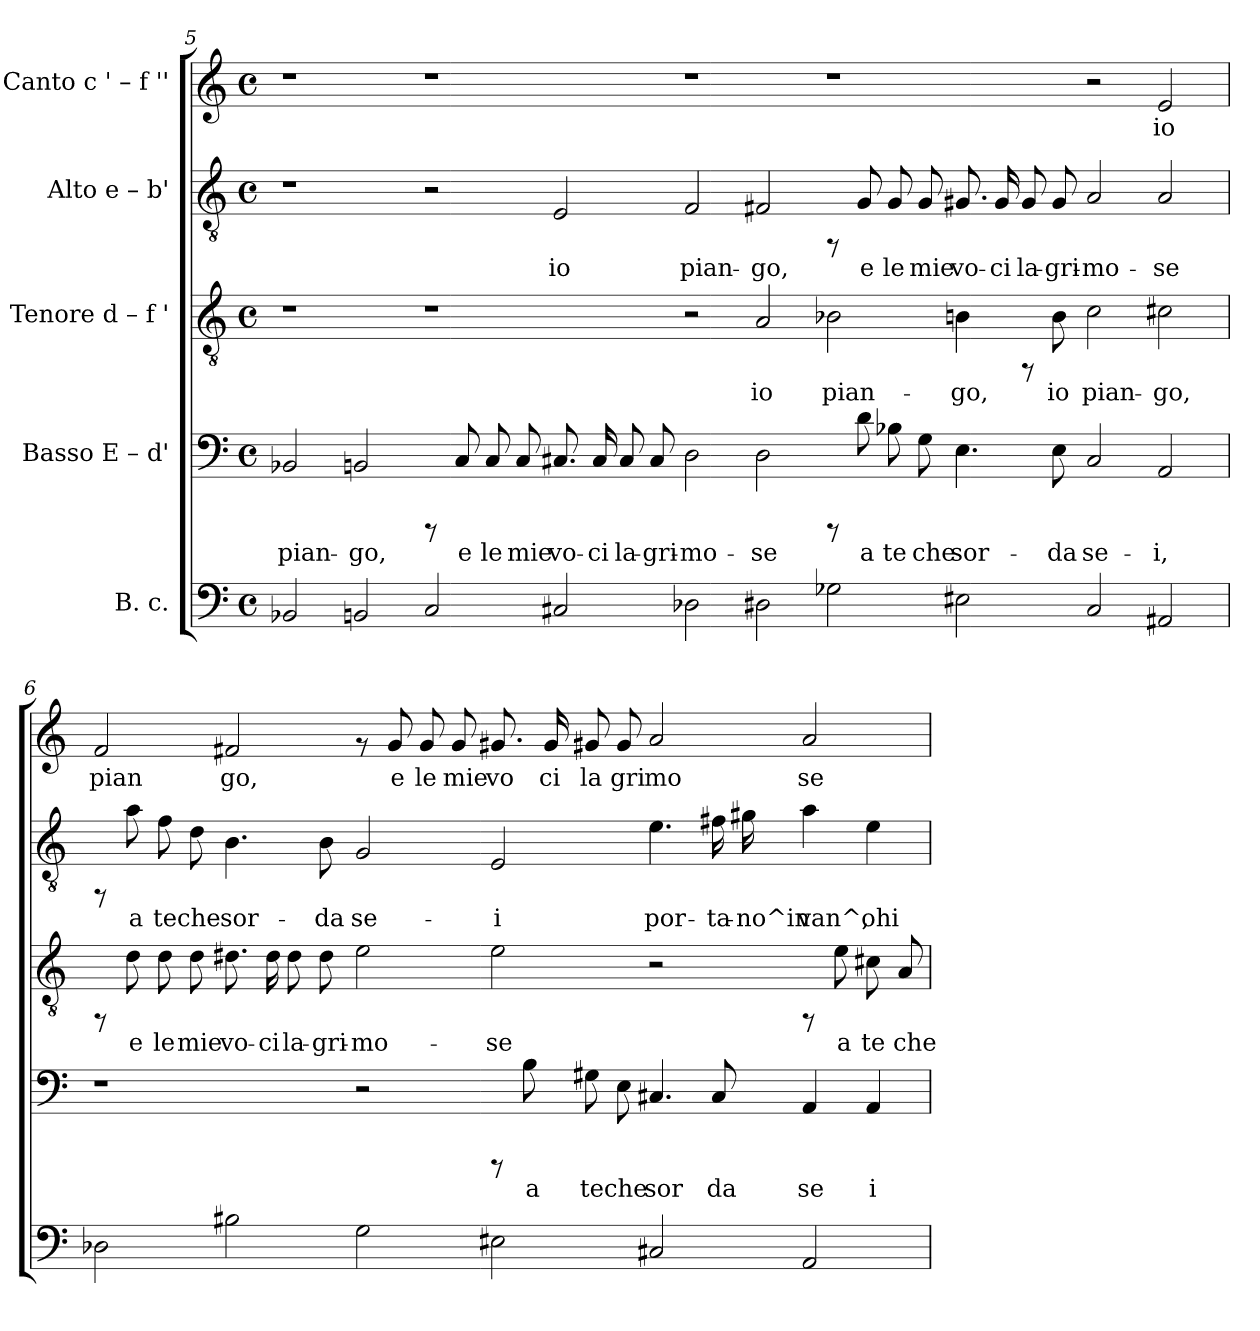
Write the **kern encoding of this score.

**kern	**kern	**text	**kern	**text	**kern	**text	**kern	**text
*part5	*part4	*part4	*part3	*part3	*part2	*part2	*part1	*part1
*staff5	*staff4	*staff4	*staff3	*staff3	*staff2	*staff2	*staff1	*staff1
*I"B. c.	*I"Basso  E – d'	*	*I"Tenore  d – f '	*	*I"Alto  e – b'	*	*I"Canto  c ' – f ''	*
!!LO:LB:g=z
*clefF4	*clefF4	*	*clefGv2	*	*clefGv2	*	*clefG2	*
*k[]	*k[]	*	*k[]	*	*k[]	*	*k[]	*
*C:	*C:	*	*C:	*	*C:	*	*C:	*
*M4/4	*M4/4	*	*M4/4	*	*M4/4	*	*M4/4	*
*met(c)	*met(c)	*	*met(c)	*	*met(c)	*	*met(c)	*
=5	=5	=5	=5	=5	=5	=5	=5	=5
!	!	!LO:LY:b:cj	!	!	!	!	!	!
2BB-X/	2BB-X/	pian-	1r	.	1r	.	1r	.
!	!	!LO:LY:b:cj	!	!	!	!	!	!
2BBn/	2BBn/	-go,	.	.	.	.	.	.
2C/	8rCCC	.	1r	.	2r	.	1r	.
!	!	!LO:LY:b:cj	!	!	!	!	!	!
.	8C/	e	.	.	.	.	.	.
!	!	!LO:LY:b:cj	!	!	!	!	!	!
.	8C/	le	.	.	.	.	.	.
!	!	!LO:LY:b:cj	!	!	!	!	!	!
.	8C/	mie	.	.	.	.	.	.
!	!	!LO:LY:b:cj	!	!	!	!LO:LY:b:rj	!	!
2C#X/	8.C#X/	vo-	.	.	2E/	io	.	.
!	!	!LO:LY:b:cj	!	!	!	!	!	!
.	16C#/	-ci	.	.	.	.	.	.
!	!	!LO:LY:b:cj	!	!	!	!	!	!
.	8C#/	la-	.	.	.	.	.	.
!	!	!LO:LY:b:cj	!	!	!	!	!	!
.	8C#/	-gri-	.	.	.	.	.	.
!	!	!LO:LY:b:cj	!	!	!	!LO:LY:b:rj	!	!
2D-\	2D\	-mo-	2r	.	2F/	pian-	1r	.
!	!	!LO:LY:b:cj	!	!LO:LY:b:cj	!	!LO:LY:b:rj	!	!
2D#\	2D\	-se	2A/	io	2F#X/	-go,	.	.
!	!	!	!	!LO:LY:b:cj	!	!	!	!
2G-\	8rCCC	.	2B-X\	pian-	8rFF	.	1r	.
!	!	!LO:LY:b:cj	!	!	!	!LO:LY:b:rj	!	!
.	8d\	a	.	.	8G/	e	.	.
!	!	!LO:LY:b:cj	!	!	!	!LO:LY:b:rj	!	!
.	8B-X\	te	.	.	8G/	le	.	.
!	!	!LO:LY:b:cj	!	!	!	!LO:LY:b:rj	!	!
.	8G\	che	.	.	8G/	mie	.	.
!	!	!LO:LY:b:cj	!	!LO:LY:b:cj	!	!LO:LY:b:rj	!	!
2E#\	4.E\	sor-	4Bn\	-go,	8.G#X/	vo-	.	.
!	!	!	!	!	!	!LO:LY:b:rj	!	!
.	.	.	.	.	16G#/	-ci	.	.
!	!	!	!	!	!	!LO:LY:b:rj	!	!
.	.	.	8rFF	.	8G#/	la-	.	.
!	!	!LO:LY:b:cj	!	!LO:LY:b:cj	!	!LO:LY:b:rj	!	!
.	8E\	-da	8B\	io	8G#/	-gri-	.	.
!	!	!LO:LY:b:cj	!	!LO:LY:b:cj	!	!LO:LY:b:rj	!	!
2C#/	2C#/	se-	2c\	pian-	2A/	-mo-	2r	.
!	!	!LO:LY:b:cj	!	!LO:LY:b:cj	!	!LO:LY:b:rj	!	!LO:LY:b:rj
2AA#/	2AA/	-i,	2c#X\	-go,	2A/	-se	2e/	io
!!LO:PB:g=z
=6	=6	=6	=6	=6	=6	=6	=6	=6
!	!	!	!	!	!	!	!	!LO:LY:b:rj
2D-\	1r	.	8rFF	.	8rFF	.	2f/	pian
!	!	!	!	!LO:LY:b:cj	!	!LO:LY:b:rj	!	!
.	.	.	8d\	e	8a\	a	.	.
!	!	!	!	!LO:LY:b:cj	!	!LO:LY:b:rj	!	!
.	.	.	8d\	le	8f\	te	.	.
!	!	!	!	!LO:LY:b:cj	!	!LO:LY:b:rj	!	!
.	.	.	8d\	mie	8d\	che	.	.
!	!	!	!	!LO:LY:b:cj	!	!LO:LY:b:rj	!	!LO:LY:b:rj
2B#\	.	.	8.d#X\	vo-	4.B\	sor-	2f#X/	go,
!	!	!	!	!LO:LY:b:cj	!	!	!	!
.	.	.	16d#\	-ci	.	.	.	.
!	!	!	!	!LO:LY:b:cj	!	!	!	!
.	.	.	8d#\	la-	.	.	.	.
!	!	!	!	!LO:LY:b:cj	!	!LO:LY:b:rj	!	!
.	.	.	8d#\	-gri-	8B\	-da	.	.
!	!	!	!	!LO:LY:b:cj	!	!LO:LY:b:rj	!	!
2G\	2r	.	2e\	-mo-	2G/	se-	8rf	.
!	!	!	!	!	!	!	!	!LO:LY:b:rj
.	.	.	.	.	.	.	8g/	e
!	!	!	!	!	!	!	!	!LO:LY:b:rj
.	.	.	.	.	.	.	8g/	le
!	!	!	!	!	!	!	!	!LO:LY:b:rj
.	.	.	.	.	.	.	8g/	mie
!	!	!	!	!LO:LY:b:cj	!	!LO:LY:b:rj	!	!LO:LY:b:rj
2E#\	8rCCC	.	2e\	-se	2E/	-i	8.g#/	vo
!	!	!LO:LY:b:cj	!	!	!	!	!	!
.	8B\	a	.	.	.	.	.	.
!	!	!	!	!	!	!	!	!LO:LY:b:rj
.	.	.	.	.	.	.	16g#/	ci
!	!	!LO:LY:b:cj	!	!	!	!	!	!LO:LY:b:rj
.	8G#X\	te	.	.	.	.	8g#X/	la
!	!	!LO:LY:b:cj	!	!	!	!	!	!LO:LY:b:rj
.	8E\	che	.	.	.	.	8g#/	gri
!	!	!LO:LY:b:cj	!	!	!	!LO:LY:b:rj	!	!LO:LY:b:rj
2C#X/	4.C#X/	sor	2r	.	4.e\	por-	2a/	mo
!	!	!LO:LY:b:cj	!	!	!	!LO:LY:b:rj	!	!
.	8C#/	da	.	.	16f#\	-ta-	.	.
!	!	!	!	!	!	!LO:LY:b:rj	!	!
.	.	.	.	.	16g#X\	-no^in	.	.
!	!	!LO:LY:b:cj	!	!	!	!LO:LY:b:rj	!	!LO:LY:b:rj
2AA/	4AA/	se	8rFF	.	4a\	van^,	2a/	se
!	!	!	!	!LO:LY:b:cj	!	!	!	!
.	.	.	8e\	a	.	.	.	.
!	!	!LO:LY:b:cj	!	!LO:LY:b:cj	!	!LO:LY:b:rj	!	!
.	4AA/	i	8c#X\	te	4e\	ohi-	.	.
!	!	!	!	!LO:LY:b:cj	!	!	!	!
.	.	.	8A/	che	.	.	.	.
=	=	=	=	=	=	=	=	=
*-	*-	*-	*-	*-	*-	*-	*-	*-
